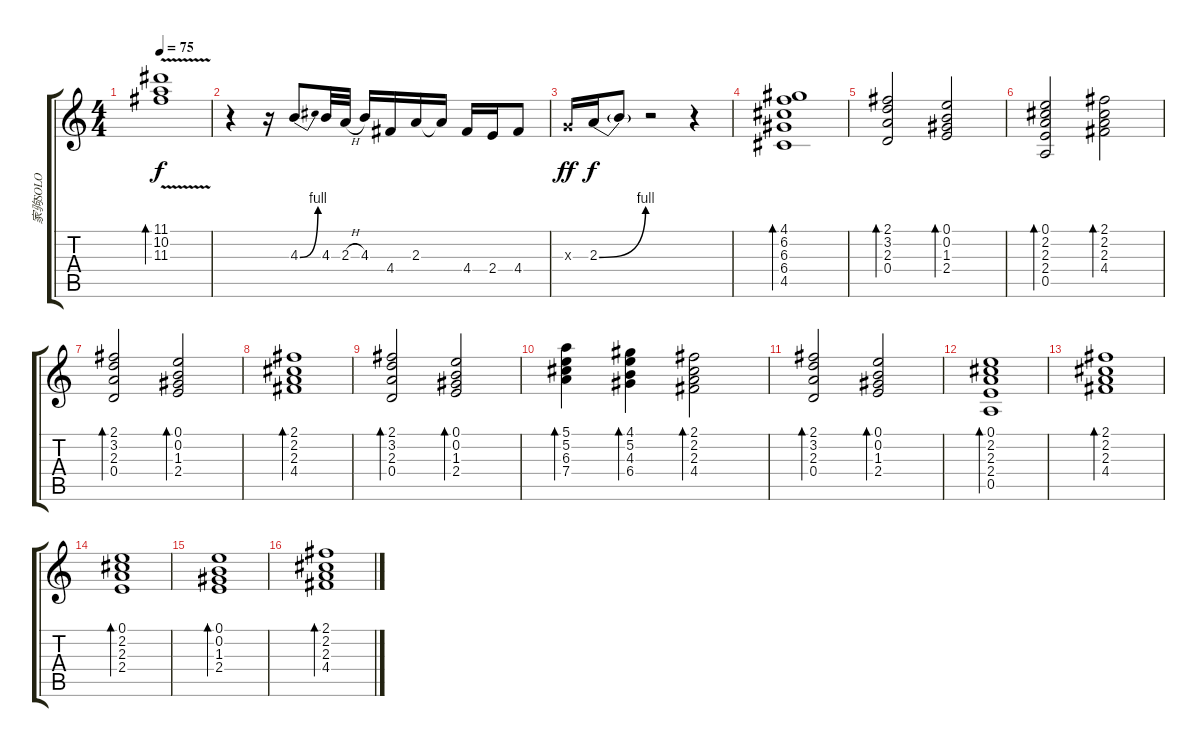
\track ("家驹SOLO" "家驹SOLO") {instrument acousticguitarnylon}
\staff {score tabs}
\tuning (E4 B3 G3 D3 A2 E2) {hide}
\ts (4 4)
\tempo 75
\clef g2
\ks c
(11.1{v} 10.2{v} 11.3{v}).1{bd 240 dy f} |
r.4 r.16 4.3{be (bend 0 0 60 4)}.8 4.3.32 2.3{h}.32 4.3.16 4.4.16 2.3.16 2.3{t}.16 4.4.16 2.4.16 4.4.8 |
0.3{x}.16{dy ff} 2.3{be (bend 0 0 60 4)}.16{dy f} 2.3{t}.8 r.2 r.4 |
(4.1 6.2 6.3 6.4 4.5).1{bd 120 volume 9} |
(2.1 3.2 2.3 0.4).2{bd 120} (0.1 0.2 1.3 2.4).2{bd 120} |
(0.1 2.2 2.3 2.4 0.5).2{bd 120} (2.1 2.2 2.3 4.4).2{bd 120} |
(2.1 3.2 2.3 0.4).2{bd 120} (0.1 0.2 1.3 2.4).2{bd 120} |
(2.1 2.2 2.3 4.4).1{bd 120} |
(2.1 3.2 2.3 0.4).2{bd 120} (0.1 0.2 1.3 2.4).2{bd 120} |
(5.1 5.2 6.3 7.4).4{bd 120} (4.1 5.2 4.3 6.4).4{bd 120} (2.1 2.2 2.3 4.4).2{bd 120} |
(2.1 3.2 2.3 0.4).2{bd 120} (0.1 0.2 1.3 2.4).2{bd 120} |
(0.1 2.2 2.3 2.4 0.5).1{bd 120} |
(2.1 2.2 2.3 4.4).1{bd 240} |
(0.1 2.2 2.3 2.4).1{bd 240} |
(0.1 0.2 1.3 2.4).1{bd 240} |
(2.1 2.2 2.3 4.4).1{bd 240}
